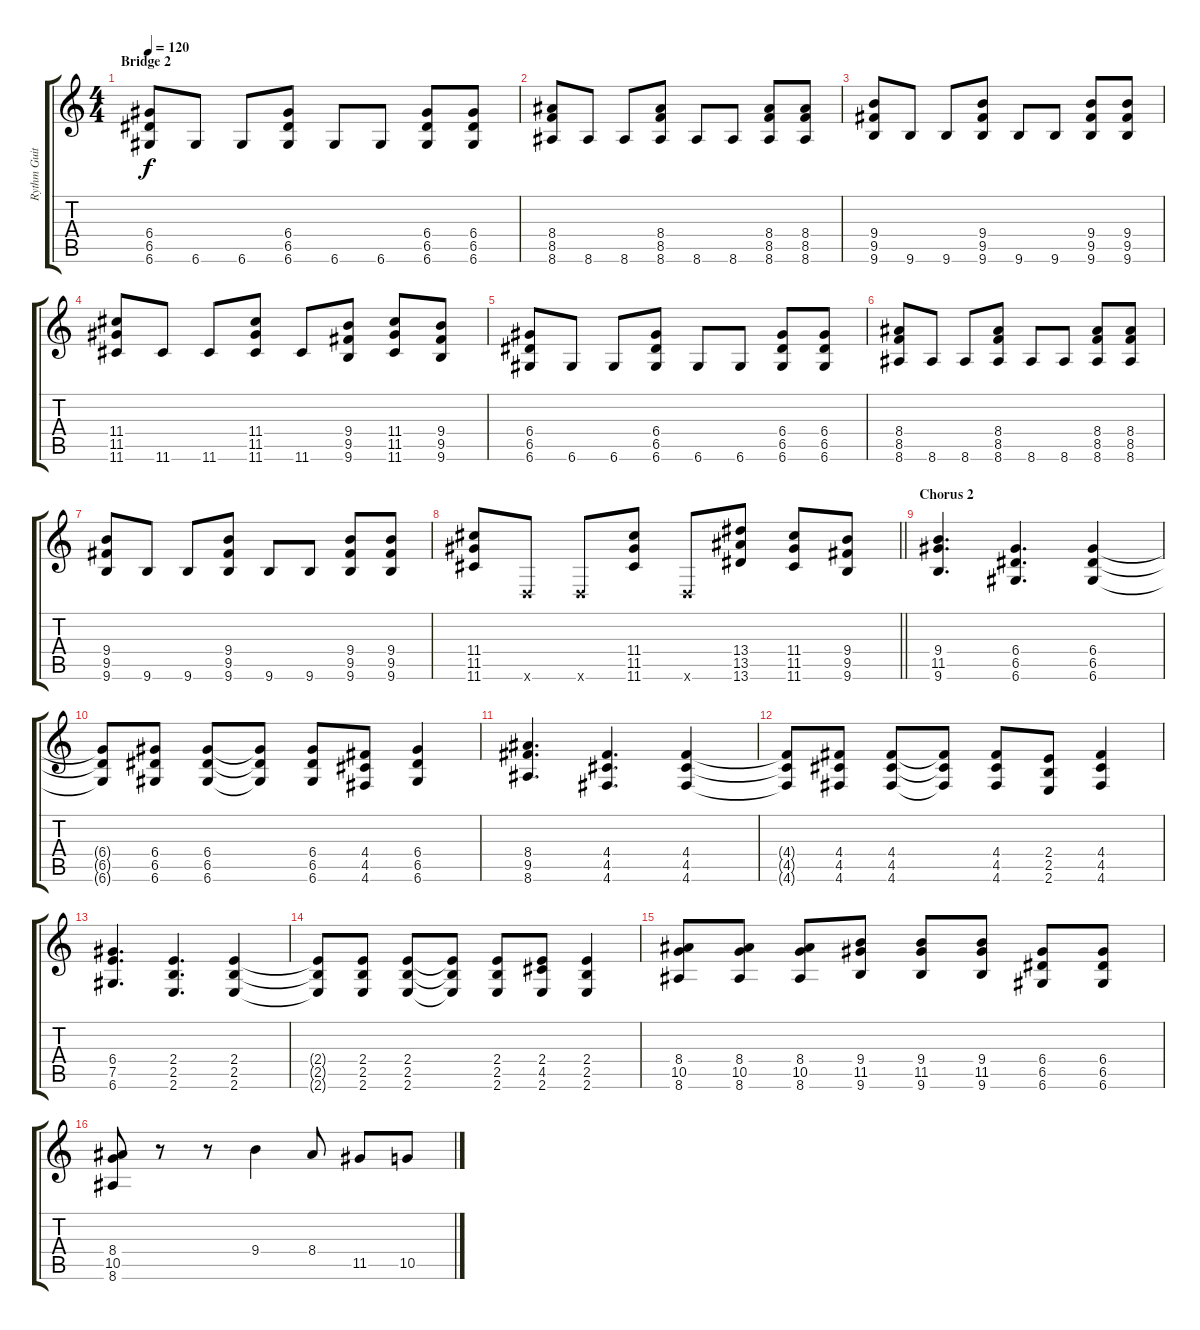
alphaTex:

\track ("Rythm Guitar (Andy)" "Rythm Guit") {instrument overdrivenguitar bank 29}
\staff {score tabs}
\tuning (E4 B3 G3 D3 A2 D2) {hide}
\ts (4 4)
\section ("" "Bridge 2")
\tempo 120
\clef g2
\ks c
(6.4 6.5 6.6).8{dy f} 6.6.8 6.6.8 (6.4 6.5 6.6).8 6.6.8 6.6.8 (6.4 6.5 6.6).8 (6.4 6.5 6.6).8 |
(8.4 8.5 8.6).8 8.6.8 8.6.8 (8.4 8.5 8.6).8 8.6.8 8.6.8 (8.4 8.5 8.6).8 (8.4 8.5 8.6).8 |
(9.4 9.5 9.6).8 9.6.8 9.6.8 (9.4 9.5 9.6).8 9.6.8 9.6.8 (9.4 9.5 9.6).8 (9.4 9.5 9.6).8 |
(11.4 11.5 11.6).8 11.6.8 11.6.8 (11.4 11.5 11.6).8 11.6.8 (9.4 9.5 9.6).8 (11.4 11.5 11.6).8 (9.4 9.5 9.6).8 |
(6.4 6.5 6.6).8 6.6.8 6.6.8 (6.4 6.5 6.6).8 6.6.8 6.6.8 (6.4 6.5 6.6).8 (6.4 6.5 6.6).8 |
(8.4 8.5 8.6).8 8.6.8 8.6.8 (8.4 8.5 8.6).8 8.6.8 8.6.8 (8.4 8.5 8.6).8 (8.4 8.5 8.6).8 |
(9.4 9.5 9.6).8 9.6.8 9.6.8 (9.4 9.5 9.6).8 9.6.8 9.6.8 (9.4 9.5 9.6).8 (9.4 9.5 9.6).8 |
\barLineRight lightlight
(11.4 11.5 11.6).8 0.6{x}.8 0.6{x}.8 (11.4 11.5 11.6).8 0.6{x}.8 (13.4 13.5 13.6).8 (11.4 11.5 11.6).8 (9.4 9.5 9.6).8 |
\section ("" "Chorus 2")
(9.4 11.5 9.6).4{d} (6.4 6.5 6.6).4{d} (6.4 6.5 6.6).4 |
(6.4{t} 6.5{t} 6.6{t}).8 (6.4 6.5 6.6).8 (6.4 6.5 6.6).8 (6.4{t} 6.5{t} 6.6{t}).8 (6.4 6.5 6.6).8 (4.4 4.5 4.6).8 (6.4 6.5 6.6).4 |
(8.4 9.5 8.6).4{d} (4.4 4.5 4.6).4{d} (4.4 4.5 4.6).4 |
(4.4{t} 4.5{t} 4.6{t}).8 (4.4 4.5 4.6).8 (4.4 4.5 4.6).8 (4.4{t} 4.5{t} 4.6{t}).8 (4.4 4.5 4.6).8 (2.4 2.5 2.6).8 (4.4 4.5 4.6).4 |
(6.4 7.5 6.6).4{d} (2.4 2.5 2.6).4{d} (2.4 2.5 2.6).4 |
(2.4{t} 2.5{t} 2.6{t}).8 (2.4 2.5 2.6).8 (2.4 2.5 2.6).8 (2.4{t} 2.5{t} 2.6{t}).8 (2.4 2.5 2.6).8 (2.4 4.5 2.6).8 (2.4 2.5 2.6).4 |
(8.4 10.5 8.6).8 (8.4 10.5 8.6).8 (8.4 10.5 8.6).8 (9.4 11.5 9.6).8 (9.4 11.5 9.6).8 (9.4 11.5 9.6).8 (6.4 6.5 6.6).8 (6.4 6.5 6.6).8 |
(8.4 10.5 8.6).8 r.8 r.8 9.4.4 8.4.8 11.5.8 10.5.8
